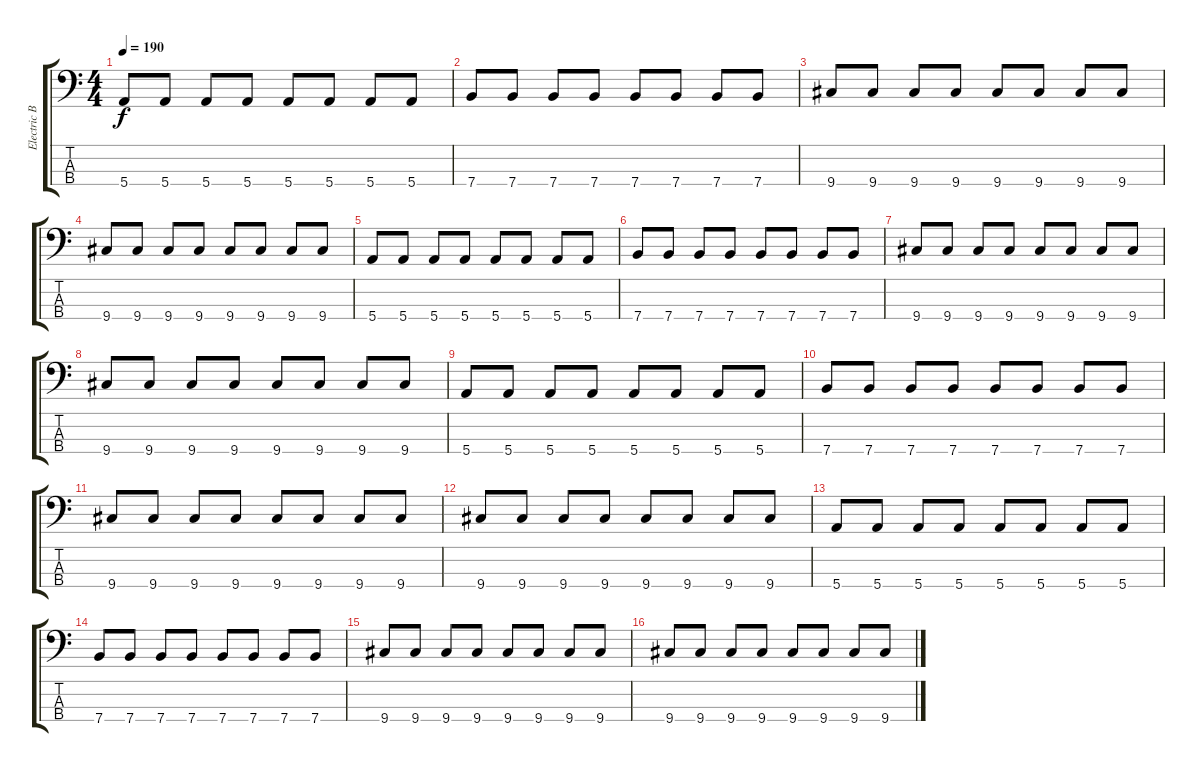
\track ("Electric Bass" "Electric B") {instrument electricbassfinger}
\staff {score tabs}
\tuning (G2 D2 A1 E1) {hide}
\ts (4 4)
\tempo 190
\clef f4
\ks c
5.4.8{dy f} 5.4.8 5.4.8 5.4.8 5.4.8 5.4.8 5.4.8 5.4.8 |
7.4.8 7.4.8 7.4.8 7.4.8 7.4.8 7.4.8 7.4.8 7.4.8 |
9.4.8 9.4.8 9.4.8 9.4.8 9.4.8 9.4.8 9.4.8 9.4.8 |
9.4.8 9.4.8 9.4.8 9.4.8 9.4.8 9.4.8 9.4.8 9.4.8 |
5.4.8 5.4.8 5.4.8 5.4.8 5.4.8 5.4.8 5.4.8 5.4.8 |
7.4.8 7.4.8 7.4.8 7.4.8 7.4.8 7.4.8 7.4.8 7.4.8 |
9.4.8 9.4.8 9.4.8 9.4.8 9.4.8 9.4.8 9.4.8 9.4.8 |
9.4.8 9.4.8 9.4.8 9.4.8 9.4.8 9.4.8 9.4.8 9.4.8 |
5.4.8 5.4.8 5.4.8 5.4.8 5.4.8 5.4.8 5.4.8 5.4.8 |
7.4.8 7.4.8 7.4.8 7.4.8 7.4.8 7.4.8 7.4.8 7.4.8 |
9.4.8 9.4.8 9.4.8 9.4.8 9.4.8 9.4.8 9.4.8 9.4.8 |
9.4.8 9.4.8 9.4.8 9.4.8 9.4.8 9.4.8 9.4.8 9.4.8 |
5.4.8 5.4.8 5.4.8 5.4.8 5.4.8 5.4.8 5.4.8 5.4.8 |
7.4.8 7.4.8 7.4.8 7.4.8 7.4.8 7.4.8 7.4.8 7.4.8 |
9.4.8 9.4.8 9.4.8 9.4.8 9.4.8 9.4.8 9.4.8 9.4.8 |
9.4.8 9.4.8 9.4.8 9.4.8 9.4.8 9.4.8 9.4.8 9.4.8
